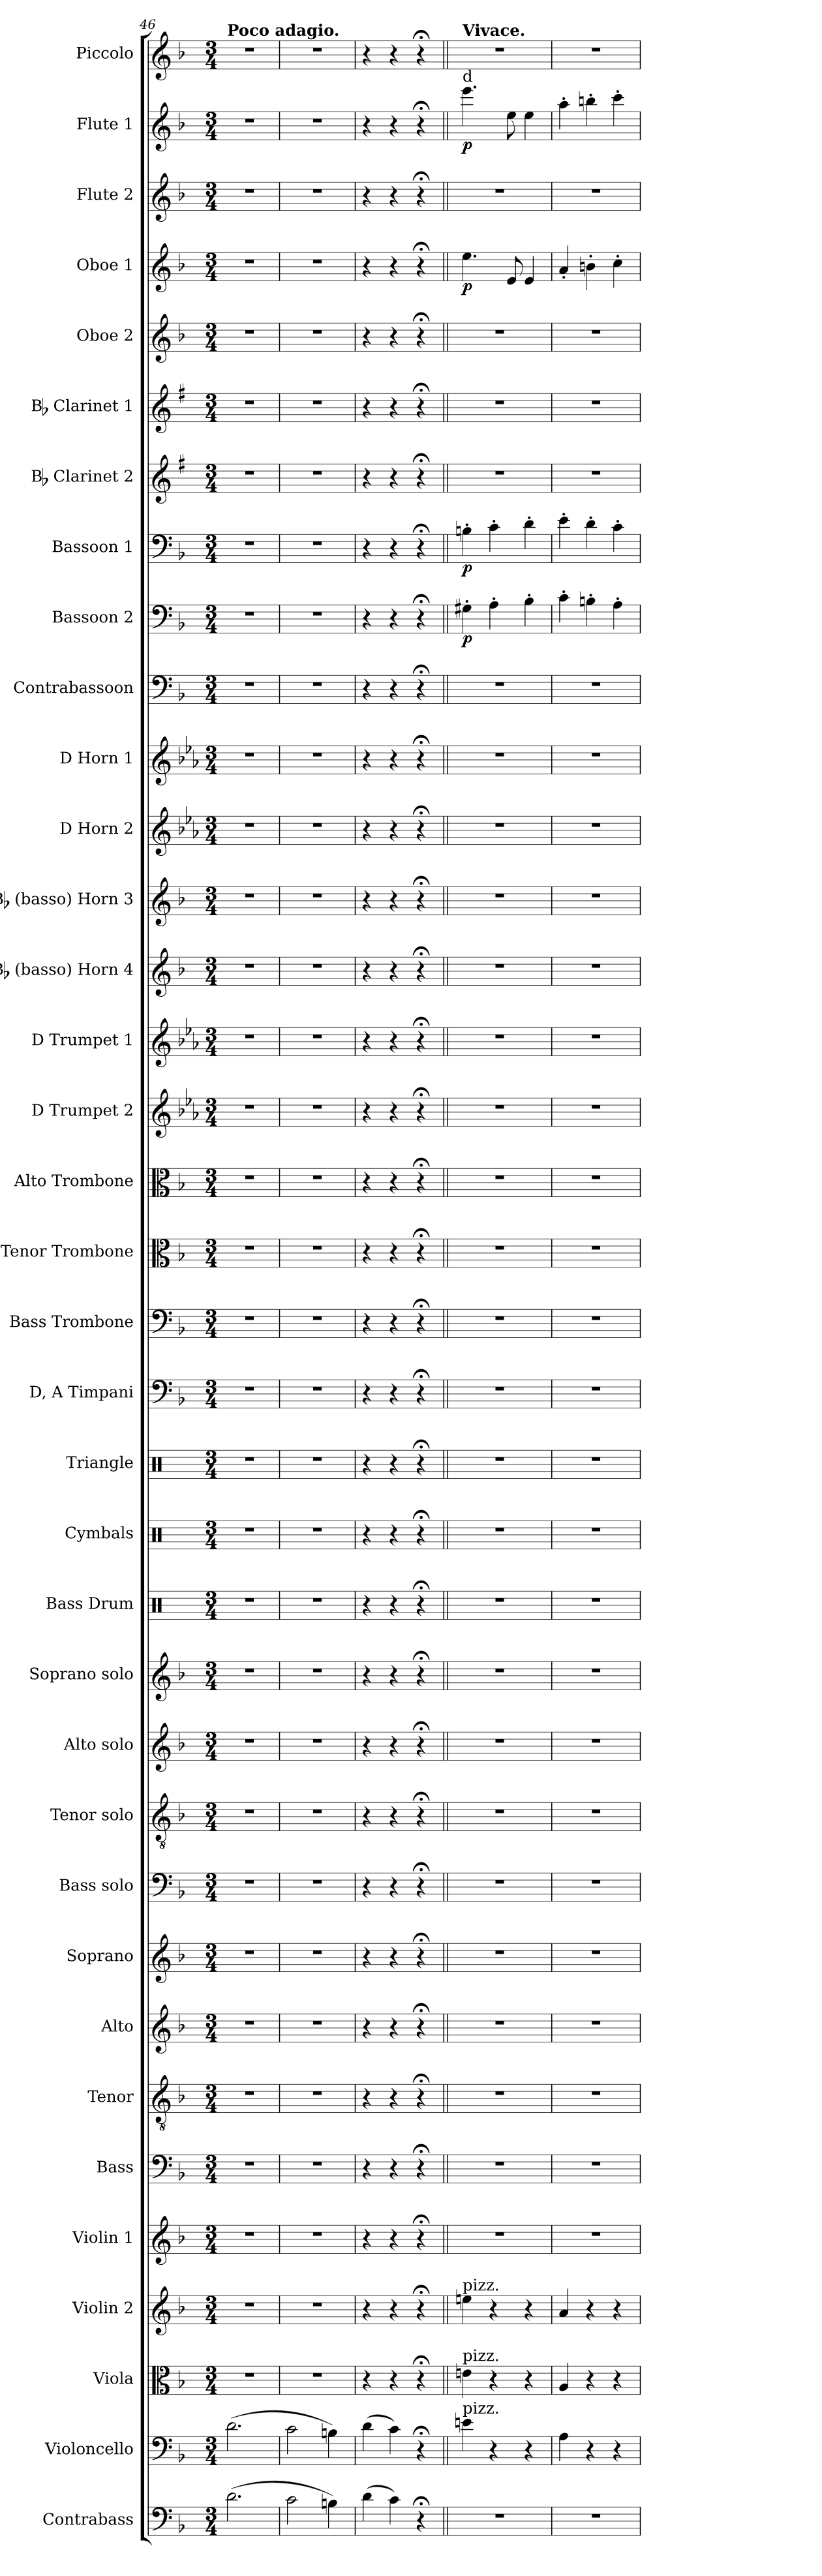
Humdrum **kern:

**kern	**kern	**kern	**kern	**kern	**kern	**kern	**kern	**kern	**kern	**kern	**kern	**kern	**kern	**kern	**kern	**kern	**kern	**kern	**kern	**kern	**kern	**kern	**kern	**kern	**kern	**kern	**kern	**dynam	**kern	**dynam	**kern	**kern	**kern	**kern	**dynam	**kern	**kern	**dynam	**kern
*part36	*part35	*part34	*part33	*part32	*part31	*part30	*part29	*part28	*part27	*part26	*part25	*part24	*part23	*part22	*part21	*part20	*part19	*part18	*part17	*part16	*part15	*part14	*part13	*part12	*part11	*part10	*part9	*part9	*part8	*part8	*part7	*part6	*part5	*part4	*part4	*part3	*part2	*part2	*part1
*staff36	*staff35	*staff34	*staff33	*staff32	*staff31	*staff30	*staff29	*staff28	*staff27	*staff26	*staff25	*staff24	*staff23	*staff22	*staff21	*staff20	*staff19	*staff18	*staff17	*staff16	*staff15	*staff14	*staff13	*staff12	*staff11	*staff10	*staff9	*staff9	*staff8	*staff8	*staff7	*staff6	*staff5	*staff4	*staff4	*staff3	*staff2	*staff2	*staff1
*I"Contrabass	*I"Violoncello	*I"Viola	*I"Violin 2	*I"Violin 1	*I"Bass	*I"Tenor	*I"Alto	*I"Soprano	*I"Bass solo	*I"Tenor solo	*I"Alto solo	*I"Soprano solo	*I"Bass Drum	*I"Cymbals	*I"Triangle	*I"D, A Timpani	*I"Bass Trombone	*I"Tenor Trombone	*I"Alto Trombone	*I"D Trumpet 2	*I"D Trumpet 1	*I"Bb (basso) Horn 4	*I"Bb (basso) Horn 3	*I"D Horn 2	*I"D Horn 1	*I"Contrabassoon	*I"Bassoon 2	*	*I"Bassoon 1	*	*I"Bb Clarinet 2	*I"Bb Clarinet 1	*I"Oboe 2	*I"Oboe 1	*	*I"Flute 2	*I"Flute 1	*	*I"Piccolo
*I'Cb	*I'Vc	*I'Vla	*I'Vln 2	*I'Vln 1	*I'B	*I'T	*I'A	*I'S	*I'B solo	*I'T solo	*I'A solo	*I'S solo	*I'B Dr	*I'Cym	*I'Tri	*I'Timp	*I'B Trb	*I'T Trb	*I'A Trb	*I'Tpt 2	*I'Tpt 1	*I'Hn 4	*I'Hn 3	*I'Hn 2	*I'Hn 1	*I'C Bsn	*I'Bsn 2	*	*I'Bsn 1	*	*I'Cl 2	*I'Cl 1	*I'Ob 2	*I'Ob 1	*	*I'Fl 2	*I'Fl 1	*	*I'Picc
*clefF4	*clefF4	*clefC3	*clefG2	*clefG2	*clefF4	*clefGv2	*clefG2	*clefG2	*clefF4	*clefGv2	*clefG2	*clefG2	*clefX	*clefX	*clefX	*clefF4	*clefF4	*clefC3	*clefC3	*clefG2	*clefG2	*clefG2	*clefG2	*clefG2	*clefG2	*clefF4	*clefF4	*	*clefF4	*	*clefG2	*clefG2	*clefG2	*clefG2	*	*clefG2	*clefG2	*	*clefG2
*ITrd7c12	*	*	*	*	*	*	*	*	*	*	*	*	*	*	*	*	*	*	*	*ITrd-1c-2	*ITrd-1c-2	*ITrd8c14	*ITrd8c14	*ITrd6c10	*ITrd6c10	*ITrd7c12	*	*	*	*	*ITrd1c2	*ITrd1c2	*	*	*	*	*	*	*ITrd-7c-12
*k[b-]	*k[b-]	*k[b-]	*k[b-]	*k[b-]	*k[b-]	*k[b-]	*k[b-]	*k[b-]	*k[b-]	*k[b-]	*k[b-]	*k[b-]	*k[]	*k[]	*k[]	*k[b-]	*k[b-]	*k[b-]	*k[b-]	*k[b-]	*k[b-]	*k[b-]	*k[b-]	*k[b-]	*k[b-]	*k[b-]	*k[b-]	*	*k[b-]	*	*k[b-]	*k[b-]	*k[b-]	*k[b-]	*	*k[b-]	*k[b-]	*	*k[b-]
*M3/4	*M3/4	*M3/4	*M3/4	*M3/4	*M3/4	*M3/4	*M3/4	*M3/4	*M3/4	*M3/4	*M3/4	*M3/4	*M3/4	*M3/4	*M3/4	*M3/4	*M3/4	*M3/4	*M3/4	*M3/4	*M3/4	*M3/4	*M3/4	*M3/4	*M3/4	*M3/4	*M3/4	*	*M3/4	*	*M3/4	*M3/4	*M3/4	*M3/4	*	*M3/4	*M3/4	*	*M3/4
=46	=46	=46	=46	=46	=46	=46	=46	=46	=46	=46	=46	=46	=46	=46	=46	=46	=46	=46	=46	=46	=46	=46	=46	=46	=46	=46	=46	=46	=46	=46	=46	=46	=46	=46	=46	=46	=46	=46	=46
!	!	!	!	!	!	!	!	!	!	!	!	!	!	!	!	!	!	!	!	!	!	!	!	!	!	!	!	!	!	!	!	!	!	!	!	!	!	!	!LO:TX:a:B:t=Poco adagio.
(2.D\	(2.d\	2.r	2.r	2.r	2.r	2.r	2.r	2.r	2.r	2.r	2.r	2.r	2.r	2.r	2.r	2.r	2.r	2.r	2.r	2.r	2.r	2.r	2.r	2.r	2.r	2.r	2.r	.	2.r	.	2.r	2.r	2.r	2.r	.	2.r	2.r	.	2.r
=47	=47	=47	=47	=47	=47	=47	=47	=47	=47	=47	=47	=47	=47	=47	=47	=47	=47	=47	=47	=47	=47	=47	=47	=47	=47	=47	=47	=47	=47	=47	=47	=47	=47	=47	=47	=47	=47	=47	=47
2C\	2c\	2.r	2.r	2.r	2.r	2.r	2.r	2.r	2.r	2.r	2.r	2.r	2.r	2.r	2.r	2.r	2.r	2.r	2.r	2.r	2.r	2.r	2.r	2.r	2.r	2.r	2.r	.	2.r	.	2.r	2.r	2.r	2.r	.	2.r	2.r	.	2.r
4BBn\)	4Bn\)	.	.	.	.	.	.	.	.	.	.	.	.	.	.	.	.	.	.	.	.	.	.	.	.	.	.	.	.	.	.	.	.	.	.	.	.	.	.
=48	=48	=48	=48	=48	=48	=48	=48	=48	=48	=48	=48	=48	=48	=48	=48	=48	=48	=48	=48	=48	=48	=48	=48	=48	=48	=48	=48	=48	=48	=48	=48	=48	=48	=48	=48	=48	=48	=48	=48
(4D\	(4d\	4r	4r	4r	4r	4r	4r	4r	4r	4r	4r	4r	4r	4r	4r	4r	4r	4r	4r	4r	4r	4r	4r	4r	4r	4r	4r	.	4r	.	4r	4r	4r	4r	.	4r	4r	.	4r
4C\)	4c\)	4r	4r	4r	4r	4r	4r	4r	4r	4r	4r	4r	4r	4r	4r	4r	4r	4r	4r	4r	4r	4r	4r	4r	4r	4r	4r	.	4r	.	4r	4r	4r	4r	.	4r	4r	.	4r
4r;<	4r;<	4r;<	4r;<	4r;<	4r;<	4r;<	4r;<	4r;<	4r;<	4r;<	4r;<	4r;<	4r;<	4r;<	4r;<	4r;<	4r;<	4r;<	4r;<	4r;<	4r;<	4r;<	4r;<	4r;<	4r;<	4r;<	4r;<	.	4r;<	.	4r;<	4r;<	4r;<	4r;<	.	4r;<	4r;<	.	4r;<
!!LO:PB:g=z
=49||	=49||	=49||	=49||	=49||	=49||	=49||	=49||	=49||	=49||	=49||	=49||	=49||	=49||	=49||	=49||	=49||	=49||	=49||	=49||	=49||	=49||	=49||	=49||	=49||	=49||	=49||	=49||	=49||	=49||	=49||	=49||	=49||	=49||	=49||	=49||	=49||	=49||	=49||	=49||
!	!	!	!	!	!	!	!	!	!	!	!	!	!	!	!	!	!	!	!	!	!	!	!	!	!	!	!	!	!	!	!	!	!	!	!	!	!	!	!LO:TX:a:B:t=Vivace.
!	!	!	!	!	!	!	!	!	!	!	!	!	!	!	!	!	!	!	!	!	!	!	!	!	!	!	!	!	!	!	!	!	!	!	!	!	!LO:TX:a:t=d	!	!
!	!	!	!LO:TX:a:t=pizz.	!	!	!	!	!	!	!	!	!	!	!	!	!	!	!	!	!	!	!	!	!	!	!	!	!	!	!	!	!	!	!	!	!	!	!	!
!	!	!LO:TX:a:t=pizz.	!	!	!	!	!	!	!	!	!	!	!	!	!	!	!	!	!	!	!	!	!	!	!	!	!	!	!	!	!	!	!	!	!	!	!	!	!
!	!LO:TX:a:t=pizz.	!	!	!	!	!	!	!	!	!	!	!	!	!	!	!	!	!	!	!	!	!	!	!	!	!	!	!	!	!	!	!	!	!	!	!	!	!	!
!	!	!	!	!	!	!	!	!	!	!	!	!	!	!	!	!	!	!	!	!	!	!	!	!	!	!	!	!LO:DY:b	!	!LO:DY:b	!	!	!	!	!LO:DY:b	!	!	!LO:DY:b	!
2.r	4en\	4en\	4een\	2.r	2.r	2.r	2.r	2.r	2.r	2.r	2.r	2.r	2.r	2.r	2.r	2.r	2.r	2.r	2.r	2.r	2.r	2.r	2.r	2.r	2.r	2.r	4G#X'\	p	4Bn'\	p	2.r	2.r	2.r	4.ee\	p	2.r	4.eee\	p	2.r
.	4r	4r	4r	.	.	.	.	.	.	.	.	.	.	.	.	.	.	.	.	.	.	.	.	.	.	.	4A'\	.	4c'\	.	.	.	.	.	.	.	.	.	.
.	.	.	.	.	.	.	.	.	.	.	.	.	.	.	.	.	.	.	.	.	.	.	.	.	.	.	.	.	.	.	.	.	.	8e/	.	.	8ee\	.	.
.	4r	4r	4r	.	.	.	.	.	.	.	.	.	.	.	.	.	.	.	.	.	.	.	.	.	.	.	4B-'\	.	4d'\	.	.	.	.	4e/	.	.	4ee\	.	.
=50	=50	=50	=50	=50	=50	=50	=50	=50	=50	=50	=50	=50	=50	=50	=50	=50	=50	=50	=50	=50	=50	=50	=50	=50	=50	=50	=50	=50	=50	=50	=50	=50	=50	=50	=50	=50	=50	=50	=50
2.r	4A\	4A/	4a/	2.r	2.r	2.r	2.r	2.r	2.r	2.r	2.r	2.r	2.r	2.r	2.r	2.r	2.r	2.r	2.r	2.r	2.r	2.r	2.r	2.r	2.r	2.r	4c'\	.	4e'\	.	2.r	2.r	2.r	4a'/	.	2.r	4aa'\	.	2.r
.	4r	4r	4r	.	.	.	.	.	.	.	.	.	.	.	.	.	.	.	.	.	.	.	.	.	.	.	4Bn'\	.	4d'\	.	.	.	.	4bn'\	.	.	4bbn'\	.	.
.	4r	4r	4r	.	.	.	.	.	.	.	.	.	.	.	.	.	.	.	.	.	.	.	.	.	.	.	4A'\	.	4c'\	.	.	.	.	4cc'\	.	.	4ccc'\	.	.
=	=	=	=	=	=	=	=	=	=	=	=	=	=	=	=	=	=	=	=	=	=	=	=	=	=	=	=	=	=	=	=	=	=	=	=	=	=	=	=
*-	*-	*-	*-	*-	*-	*-	*-	*-	*-	*-	*-	*-	*-	*-	*-	*-	*-	*-	*-	*-	*-	*-	*-	*-	*-	*-	*-	*-	*-	*-	*-	*-	*-	*-	*-	*-	*-	*-	*-
